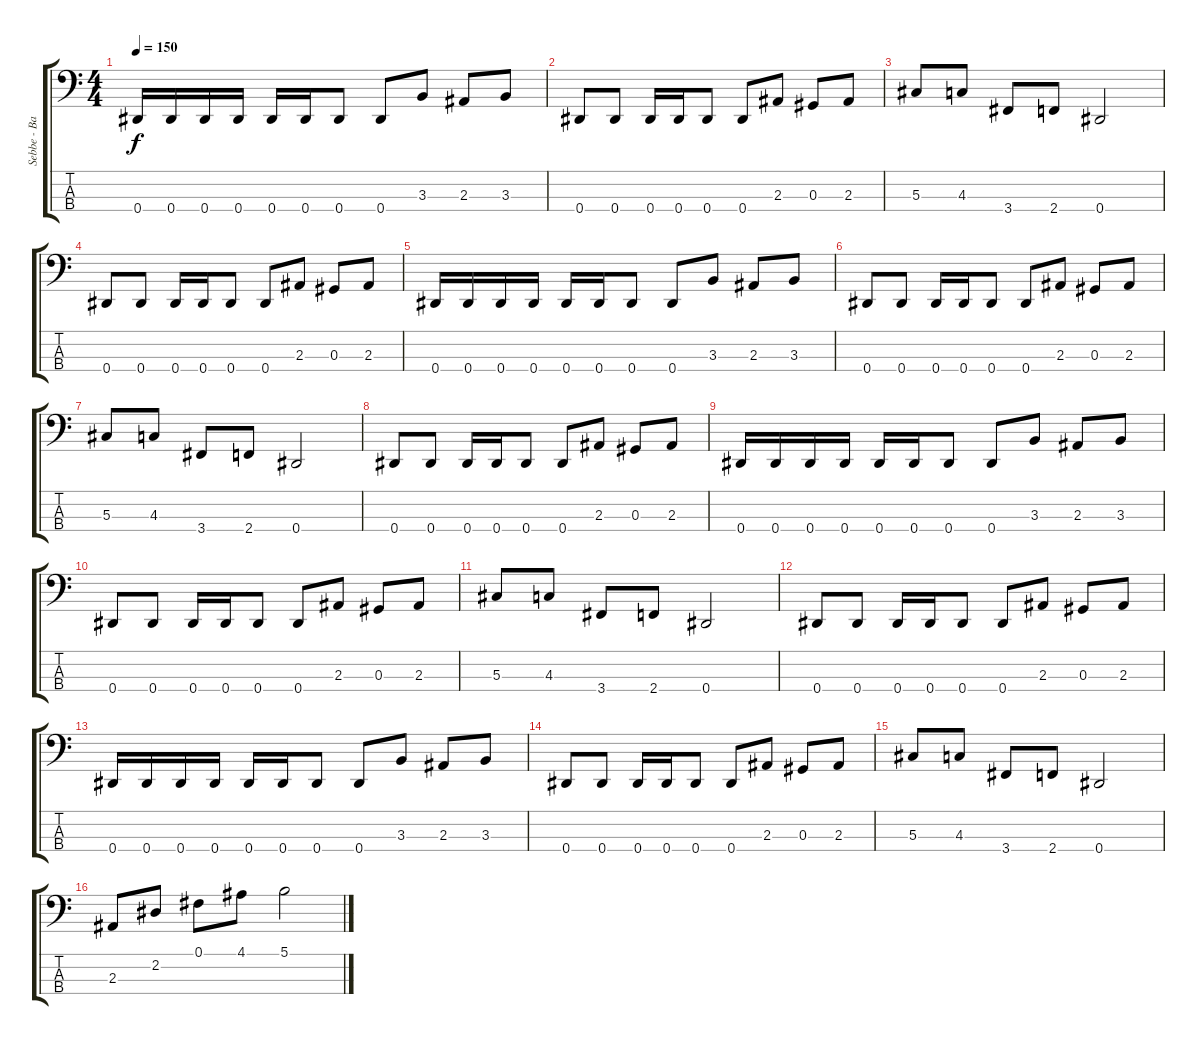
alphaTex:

\track ("Sebbe - Bass/Lead" "Sebbe - Ba") {instrument electricbasspick}
\staff {score tabs}
\tuning (Gb2 Db2 Ab1 Eb1) {hide}
\ts (4 4)
\tempo 150
\clef f4
\ks c
0.4.16{dy f} 0.4.16 0.4.16 0.4.16 0.4.16 0.4.16 0.4.8 0.4.8 3.3.8 2.3.8 3.3.8 |
0.4.8 0.4.8 0.4.16 0.4.16 0.4.8 0.4.8 2.3.8 0.3.8 2.3.8 |
5.3.8 4.3.8 3.4.8 2.4.8 0.4.2 |
0.4.8 0.4.8 0.4.16 0.4.16 0.4.8 0.4.8 2.3.8 0.3.8 2.3.8 |
0.4.16 0.4.16 0.4.16 0.4.16 0.4.16 0.4.16 0.4.8 0.4.8 3.3.8 2.3.8 3.3.8 |
0.4.8 0.4.8 0.4.16 0.4.16 0.4.8 0.4.8 2.3.8 0.3.8 2.3.8 |
5.3.8 4.3.8 3.4.8 2.4.8 0.4.2 |
0.4.8 0.4.8 0.4.16 0.4.16 0.4.8 0.4.8 2.3.8 0.3.8 2.3.8 |
0.4.16 0.4.16 0.4.16 0.4.16 0.4.16 0.4.16 0.4.8 0.4.8 3.3.8 2.3.8 3.3.8 |
0.4.8 0.4.8 0.4.16 0.4.16 0.4.8 0.4.8 2.3.8 0.3.8 2.3.8 |
5.3.8 4.3.8 3.4.8 2.4.8 0.4.2 |
0.4.8 0.4.8 0.4.16 0.4.16 0.4.8 0.4.8 2.3.8 0.3.8 2.3.8 |
0.4.16 0.4.16 0.4.16 0.4.16 0.4.16 0.4.16 0.4.8 0.4.8 3.3.8 2.3.8 3.3.8 |
0.4.8 0.4.8 0.4.16 0.4.16 0.4.8 0.4.8 2.3.8 0.3.8 2.3.8 |
5.3.8 4.3.8 3.4.8 2.4.8 0.4.2 |
2.3.8 2.2.8 0.1.8 4.1.8 5.1.2
